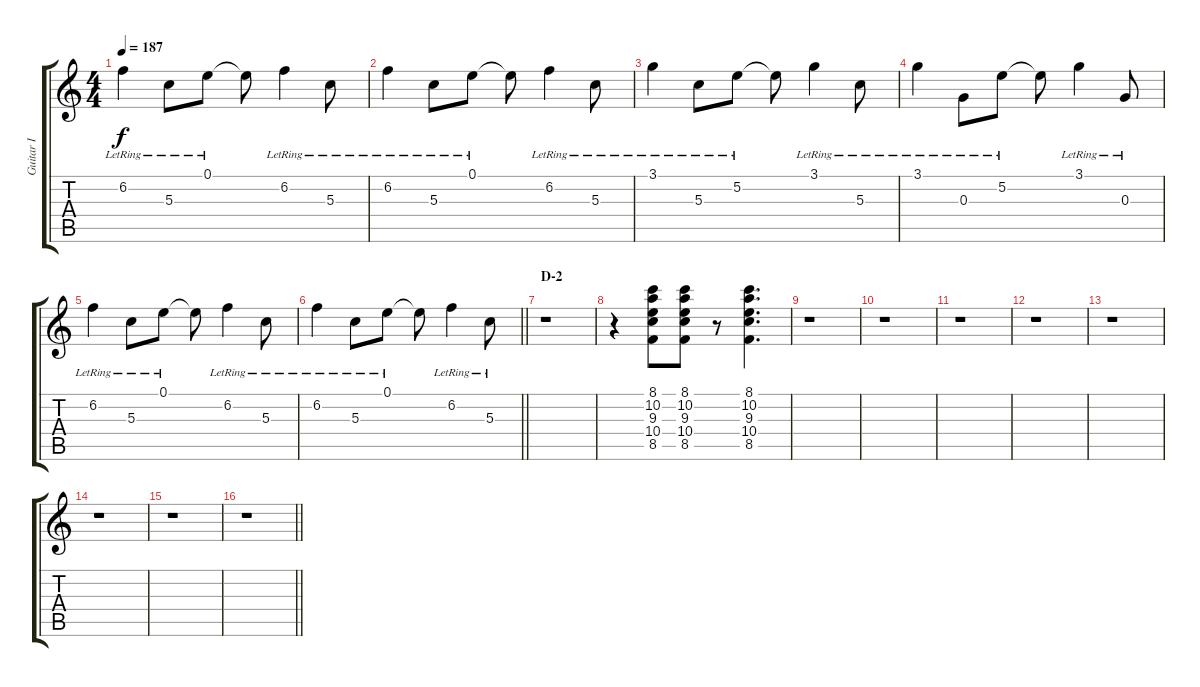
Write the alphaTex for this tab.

\track ("Guitar I" "Guitar I") {instrument electricguitarclean}
\staff {score tabs}
\tuning (E4 B3 G3 D3 A2 E2) {hide}
\ts (4 4)
\tempo 187
\clef g2
\ks c
6.2{lr}.4{dy f} 5.3{lr}.8 0.1{lr}.8 0.1{t}.8 6.2{lr}.4 5.3{lr}.8 |
6.2{lr}.4 5.3{lr}.8 0.1{lr}.8 0.1{t}.8 6.2{lr}.4 5.3{lr}.8 |
3.1{lr}.4 5.3{lr}.8 5.2{lr}.8 5.2{t}.8 3.1{lr}.4 5.3{lr}.8 |
3.1{lr}.4 0.3{lr}.8 5.2{lr}.8 5.2{t}.8 3.1{lr}.4 0.3{lr}.8 |
6.2{lr}.4 5.3{lr}.8 0.1{lr}.8 0.1{t}.8 6.2{lr}.4 5.3{lr}.8 |
\barLineRight lightlight
6.2{lr}.4 5.3{lr}.8 0.1{lr}.8 0.1{t}.8 6.2{lr}.4 5.3{lr}.8 |
\section ("" "D-2")
r.1 |
r.4 (8.1 10.2 9.3 10.4 8.5).8 (8.1 10.2 9.3 10.4 8.5).8 r.8 (8.1 10.2 9.3 10.4 8.5).4{d} |
r.1 |
r.1 |
r.1 |
r.1 |
r.1 |
r.1 |
r.1 |
\barLineRight lightlight
r.1
